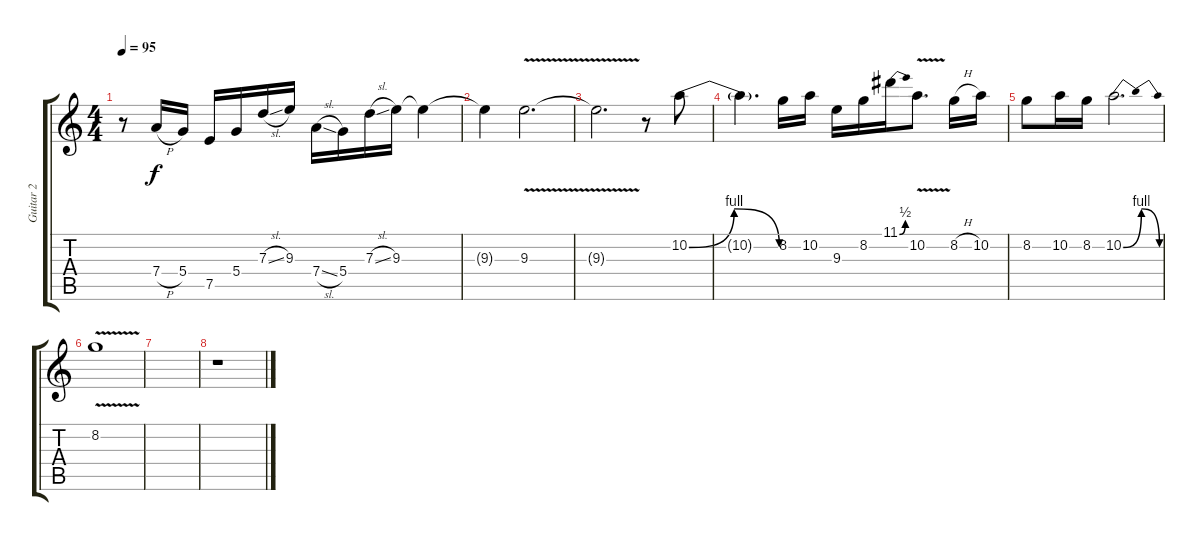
\track ("Guitar 2" "Guitar 2") {instrument overdrivenguitar}
\staff {score tabs}
\tuning (E4 B3 G3 D3 A2 E2) {hide}
\ts (4 4)
\tempo 95
\clef g2
\ks c
r.8{dy f} 7.4{h}.16 5.4.16 7.5.16 5.4.16 7.3{sl}.16 9.3.16 7.4{sl}.16 5.4.16 7.3{sl}.16 9.3.16 9.3{t}.4 |
9.3{t}.4 9.3{v}.2{d} |
9.3{t}.2{d} r.8 10.2{be (bendrelease 0 0 15 4 45 4 60 0)}.8 |
10.2{t}.4{d} 8.2.16 10.2.16 9.3.16 8.2.16 11.1{be (bend 0 0 60 2)}.16 10.2{v}.8{d} 8.2{h}.16 10.2.16 |
8.2.8 10.2.16 8.2.16 10.2{be (bendrelease 0 0 15 4 45 4 60 0)}.2{d} |
8.2{v}.1 |
|
r.1
